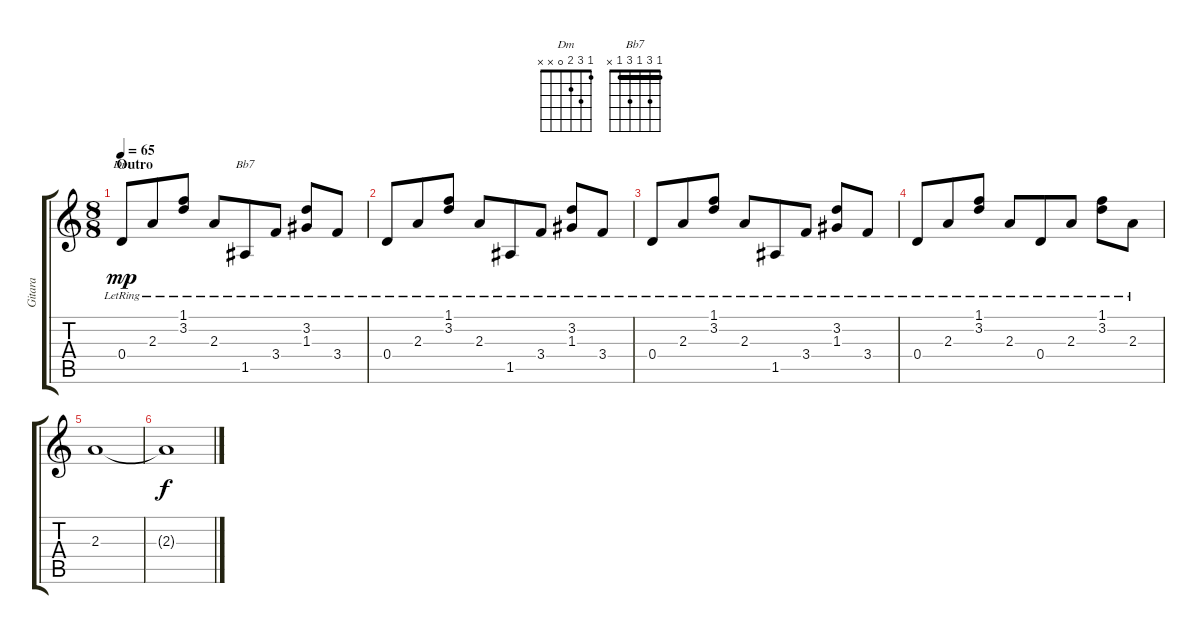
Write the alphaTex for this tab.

\track ("Gitara" "Gitara") {solo instrument acousticguitarsteel}
\staff {score tabs}
\tuning (E4 B3 G3 D3 A2 E2) {hide}
\chord ("Dm" 1 3 2 0 x x)
\chord ("Bb7" 1 3 1 3 1 x) {barre 1}
\ts (8 8)
\section ("" "Outro")
\tempo 65
\clef g2
\ks c
0.4{lr}.8{ch "Dm" dy mp} 2.3{lr}.8 (1.1{lr} 3.2{lr}).8 2.3{lr}.8 1.5{lr}.8{ch "Bb7"} 3.4{lr}.8 (3.2{lr} 1.3{lr}).8 3.4{lr}.8 |
0.4{lr}.8 2.3{lr}.8 (1.1{lr} 3.2{lr}).8 2.3{lr}.8 1.5{lr}.8 3.4{lr}.8 (3.2{lr} 1.3{lr}).8 3.4{lr}.8 |
0.4{lr}.8 2.3{lr}.8 (1.1{lr} 3.2{lr}).8 2.3{lr}.8 1.5{lr}.8 3.4{lr}.8 (3.2{lr} 1.3{lr}).8 3.4{lr}.8 |
0.4{lr}.8 2.3{lr}.8 (1.1{lr} 3.2{lr}).8 2.3{lr}.8 0.4{lr}.8 2.3{lr}.8 (1.1{lr} 3.2{lr}).8 2.3{lr}.8 |
2.3.1 |
2.3{t}.1{dy f}
